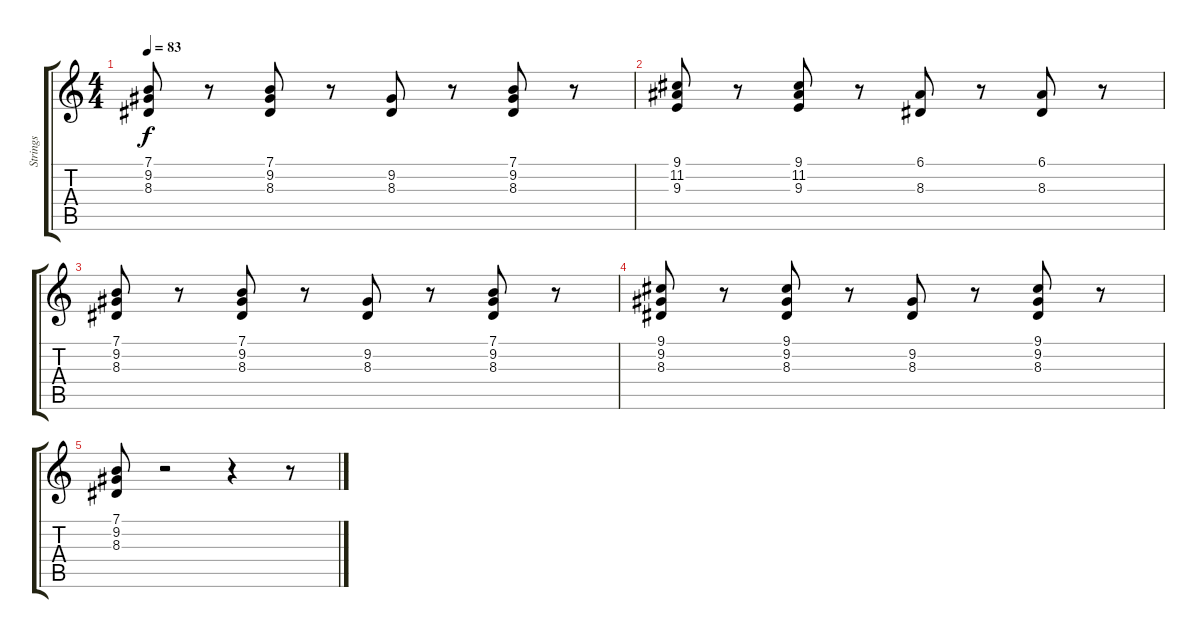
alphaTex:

\track ("Strings" "Strings") {instrument synthstrings1}
\staff {score tabs}
\tuning (E4 B3 G3 D3 A2 E2) {hide}
\ts (4 4)
\tempo 83
\clef g2
\ks c
(7.1 9.2 8.3).8{dy f} r.8 (7.1 9.2 8.3).8 r.8 (9.2 8.3).8 r.8 (7.1 9.2 8.3).8 r.8 |
(9.1 11.2 9.3).8 r.8 (9.1 11.2 9.3).8 r.8 (6.1 8.3).8 r.8 (6.1 8.3).8 r.8 |
(7.1 9.2 8.3).8 r.8 (7.1 9.2 8.3).8 r.8 (9.2 8.3).8 r.8 (7.1 9.2 8.3).8 r.8 |
(9.1 9.2 8.3).8 r.8 (9.1 9.2 8.3).8 r.8 (9.2 8.3).8 r.8 (9.1 9.2 8.3).8 r.8 |
(7.1 9.2 8.3).8 r.2 r.4 r.8
